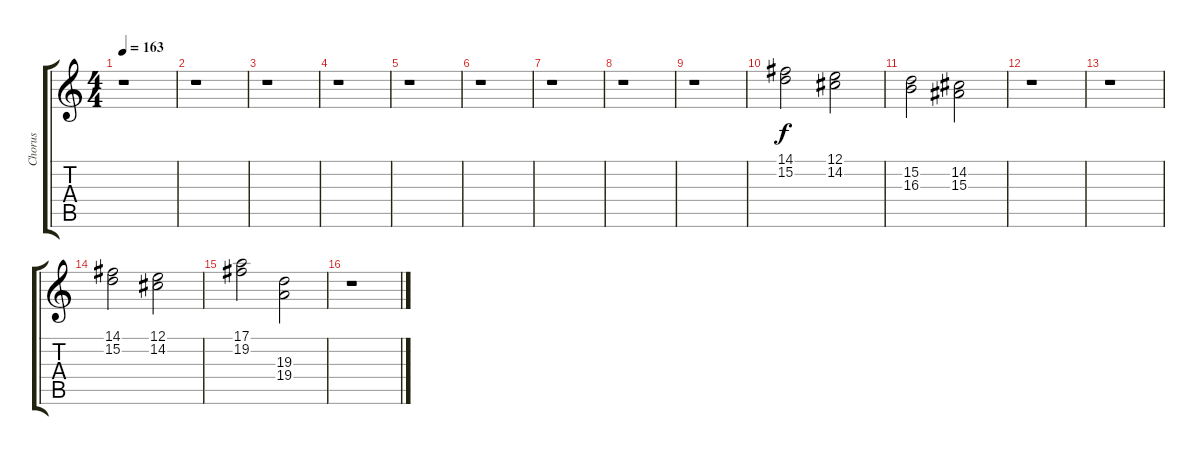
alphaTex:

\track ("Chorus" "Chorus") {instrument lead6voice}
\staff {score tabs}
\tuning (E4 B3 G3 D3 A2 E2) {hide}
\ts (4 4)
\tempo 163
\clef g2
\ks c
r.1{dy f} |
r.1 |
r.1 |
r.1 |
r.1 |
r.1 |
r.1 |
r.1 |
r.1 |
(14.1 15.2).2 (12.1 14.2).2 |
(15.2 16.3).2 (14.2 15.3).2 |
r.1 |
r.1 |
(14.1 15.2).2 (12.1 14.2).2 |
(17.1 19.2).2 (19.3 19.4).2 |
r.1
